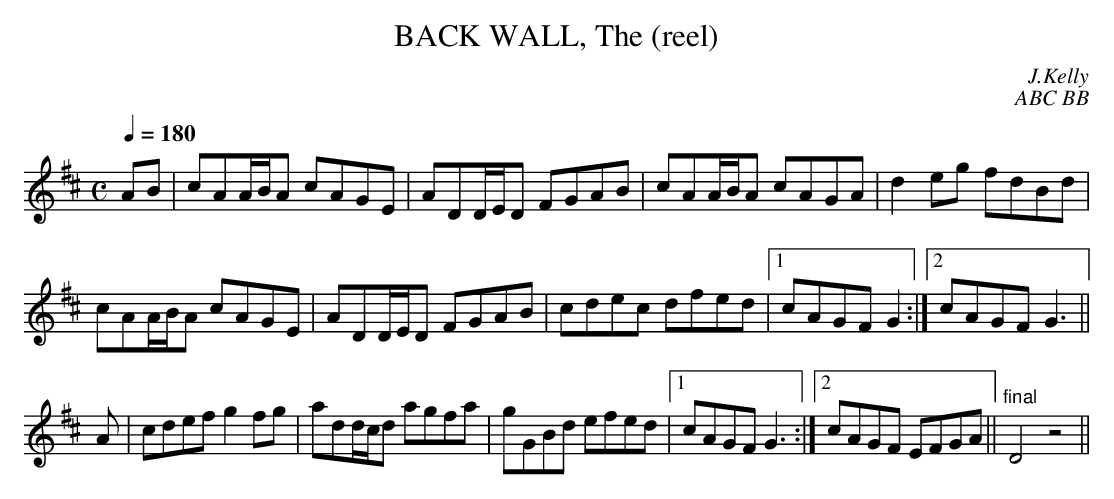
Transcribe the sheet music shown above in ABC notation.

X:1
T:BACK WALL, The (reel)
C:J.Kelly
C:ABC BB
M:C
L:1/8
Q:1/4=180
K:D
AB|cAA/B/A cAGE|ADD/E/D FGAB|cAA/B/A cAGA|d2eg fdBd|
cAA/B/A cAGE|ADD/E/D FGAB|cdec dfed|1 cAGF G2:|2 cAGF G3||
A|cdef g2fg|add/c/d agfa|gGBd efed|1 cAGF G3:|2 cAGF EFGA||"final"D4z4||
